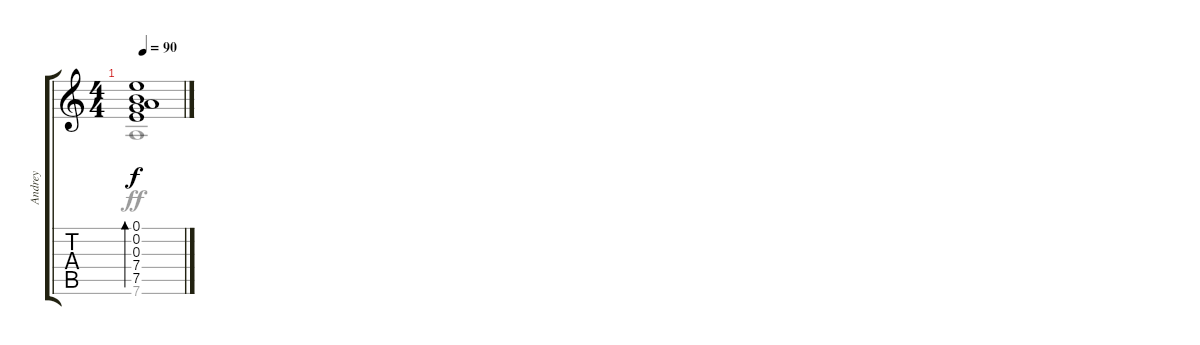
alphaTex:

\track ("Andrey" "Andrey") {instrument acousticguitarnylon}
\staff {score tabs}
\tuning (E4 B3 G3 D3 A2 D2) {hide}
\voice
\ts (4 4)
\tempo 90
\clef g2
\ks c
(0.1 0.2 0.3 7.4 7.5).1{bd 60 dy f}
\voice
\clef g2
\ottava regular
\simile none
\ks c
7.6.1{dy ff}
